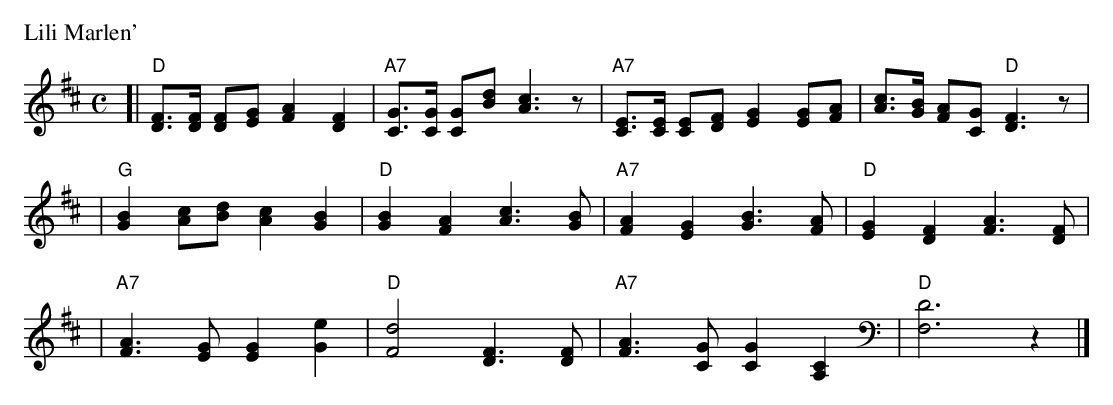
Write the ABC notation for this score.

X:1
M: C
L: 1/8
P: Lili Marlen'
K: D
[| "D"[FD]>[FD] [FD][GE] [A2F2] [F2D2] | "A7"[GC]>[GC] [GC][dB] [c3A3]z \
|  "A7"[EC]>[EC] [EC][FD] [G2E2] [GE][AF] | [cA]>[BG] [AF][GC] "D"[F3D3]z |
|  "G"[B2G2] [cA][dB] [c2A2] [B2G2] | "D"[B2G2][A2F2] [c3A3] [BG] \
|  "A7"[A2F2] [G2E2] [B3G3] [AF] | "D"[G2E2] [F2D2] [A3F3] [FD] |
|  "A7"[A3F3] [GE] [G2E2] [e2G2] | "D"[d4F4] [F3D3] [FD] \
|  "A7"[A3F3] [GC] [G2C2] [C2A,2] | "D"[D6F,6] z2 |]
